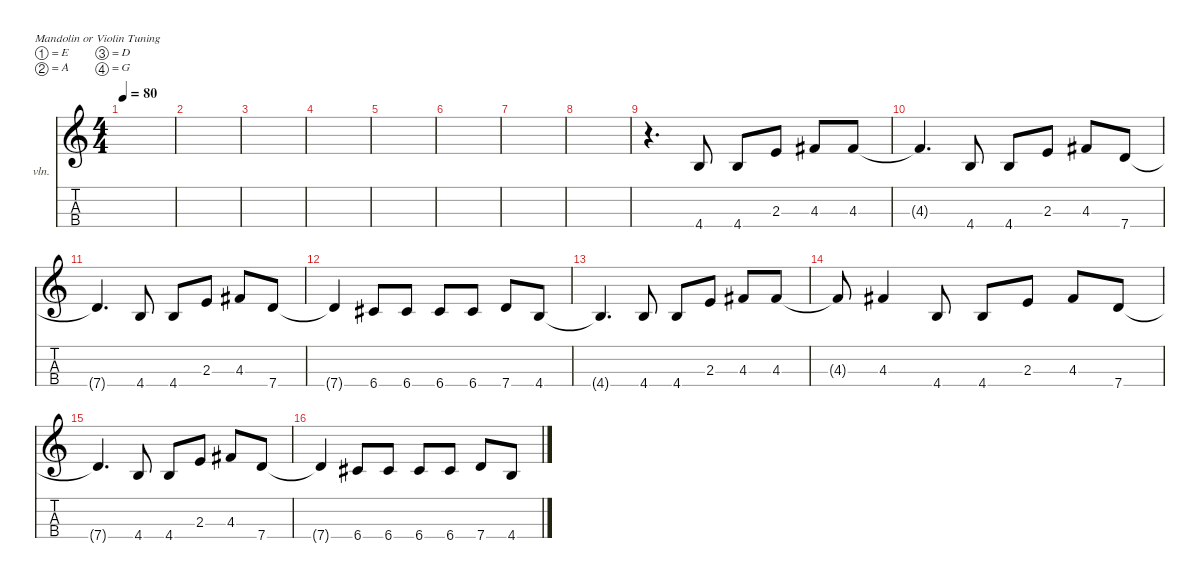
\defaultSystemsLayout 4
\hideDynamics
\bracketExtendMode nobrackets
\firstSystemTrackNameOrientation horizontal
\otherSystemsTrackNameOrientation horizontal
\track ("Violin" "vln.") {instrument violin}
\staff {score tabs}
\tuning (E5 A4 D4 G3)
\ts (4 4)
\tempo 80
\clef g2
\ks c
|
|
|
|
|
|
|
|
r.4{d beam Down} 4.4.8{beam Up} 4.4.8{beam Up} 2.3.8{beam Up} 4.3{acc #}.8{beam Up} 4.3{acc #}.8{beam Up} |
4.3{t acc #}.4{d beam Up} 4.4.8{beam Up} 4.4.8{beam Up} 2.3.8{beam Up} 4.3{acc #}.8{beam Up} 7.4.8{beam Up} |
7.4{t}.4{d beam Up} 4.4.8{beam Up} 4.4.8{beam Up} 2.3.8{beam Up} 4.3{acc #}.8{beam Up} 7.4.8{beam Up} |
7.4{t}.4{beam Up} 6.4{acc #}.8{beam Up} 6.4{acc #}.8{beam Up} 6.4{acc #}.8{beam Up} 6.4{acc #}.8{beam Up} 7.4.8{beam Up} 4.4.8{beam Up} |
4.4{t}.4{d beam Up} 4.4.8{beam Up} 4.4.8{beam Up} 2.3.8{beam Up} 4.3{acc #}.8{beam Up} 4.3{acc #}.8{beam Up} |
4.3{t acc #}.8{beam Up} 4.3{acc #}.4{beam Up} 4.4.8{beam Up} 4.4.8{beam Up} 2.3.8{beam Up} 4.3{acc #}.8{beam Up} 7.4.8{beam Up} |
7.4{t}.4{d beam Up} 4.4.8{beam Up} 4.4.8{beam Up} 2.3.8{beam Up} 4.3{acc #}.8{beam Up} 7.4.8{beam Up} |
7.4{t}.4{beam Up} 6.4{acc #}.8{beam Up} 6.4{acc #}.8{beam Up} 6.4{acc #}.8{beam Up} 6.4{acc #}.8{beam Up} 7.4.8{beam Up} 4.4.8{beam Up}
